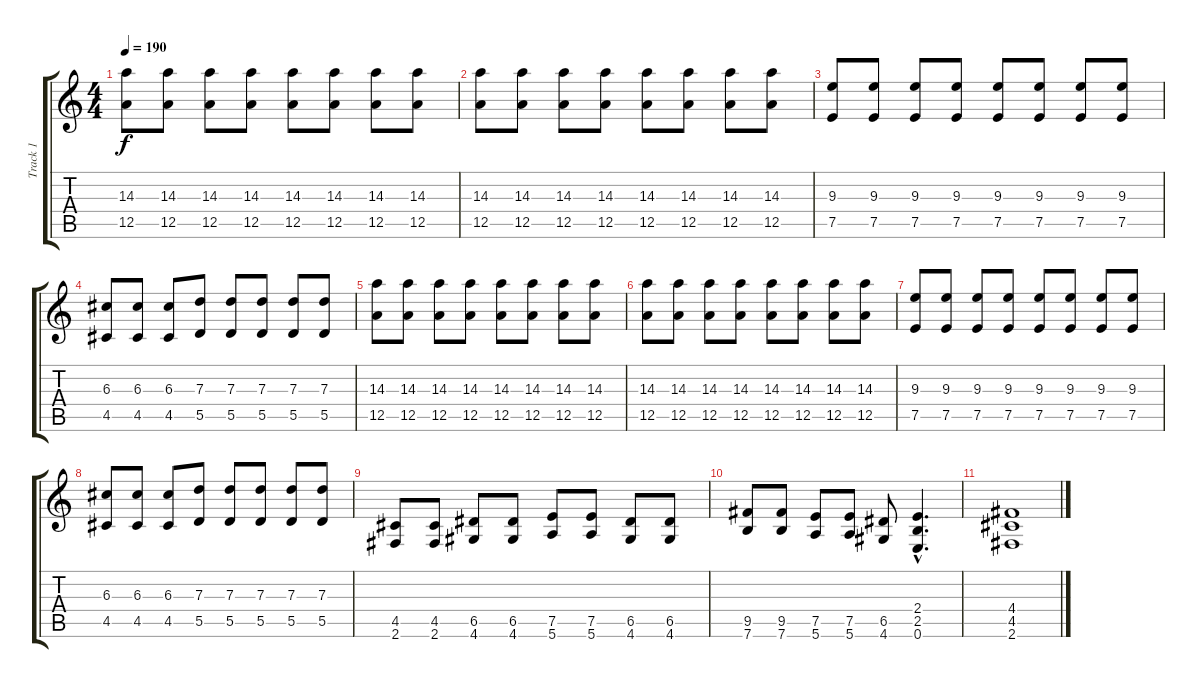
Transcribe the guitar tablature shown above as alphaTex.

\track ("Track 1" "Track 1") {instrument distortionguitar}
\staff {score tabs}
\tuning (E4 B3 G3 D3 A2 E2) {hide}
\ts (4 4)
\tempo 190
\clef g2
\ks c
(14.3 12.5).8{dy f} (14.3 12.5).8 (14.3 12.5).8 (14.3 12.5).8 (14.3 12.5).8 (14.3 12.5).8 (14.3 12.5).8 (14.3 12.5).8 |
(14.3 12.5).8 (14.3 12.5).8 (14.3 12.5).8 (14.3 12.5).8 (14.3 12.5).8 (14.3 12.5).8 (14.3 12.5).8 (14.3 12.5).8 |
(9.3 7.5).8 (9.3 7.5).8 (9.3 7.5).8 (9.3 7.5).8 (9.3 7.5).8 (9.3 7.5).8 (9.3 7.5).8 (9.3 7.5).8 |
(6.3 4.5).8 (6.3 4.5).8 (6.3 4.5).8 (7.3 5.5).8 (7.3 5.5).8 (7.3 5.5).8 (7.3 5.5).8 (7.3 5.5).8 |
(14.3 12.5).8 (14.3 12.5).8 (14.3 12.5).8 (14.3 12.5).8 (14.3 12.5).8 (14.3 12.5).8 (14.3 12.5).8 (14.3 12.5).8 |
(14.3 12.5).8 (14.3 12.5).8 (14.3 12.5).8 (14.3 12.5).8 (14.3 12.5).8 (14.3 12.5).8 (14.3 12.5).8 (14.3 12.5).8 |
(9.3 7.5).8 (9.3 7.5).8 (9.3 7.5).8 (9.3 7.5).8 (9.3 7.5).8 (9.3 7.5).8 (9.3 7.5).8 (9.3 7.5).8 |
(6.3 4.5).8 (6.3 4.5).8 (6.3 4.5).8 (7.3 5.5).8 (7.3 5.5).8 (7.3 5.5).8 (7.3 5.5).8 (7.3 5.5).8 |
(4.5 2.6).8 (4.5 2.6).8 (6.5 4.6).8 (6.5 4.6).8 (7.5 5.6).8 (7.5 5.6).8 (6.5 4.6).8 (6.5 4.6).8 |
(9.5 7.6).8 (9.5 7.6).8 (7.5 5.6).8 (7.5 5.6).8 (6.5 4.6).8 (2.4{hac} 2.5{hac} 0.6{hac}).4{d} |
(4.4 4.5 2.6).1
